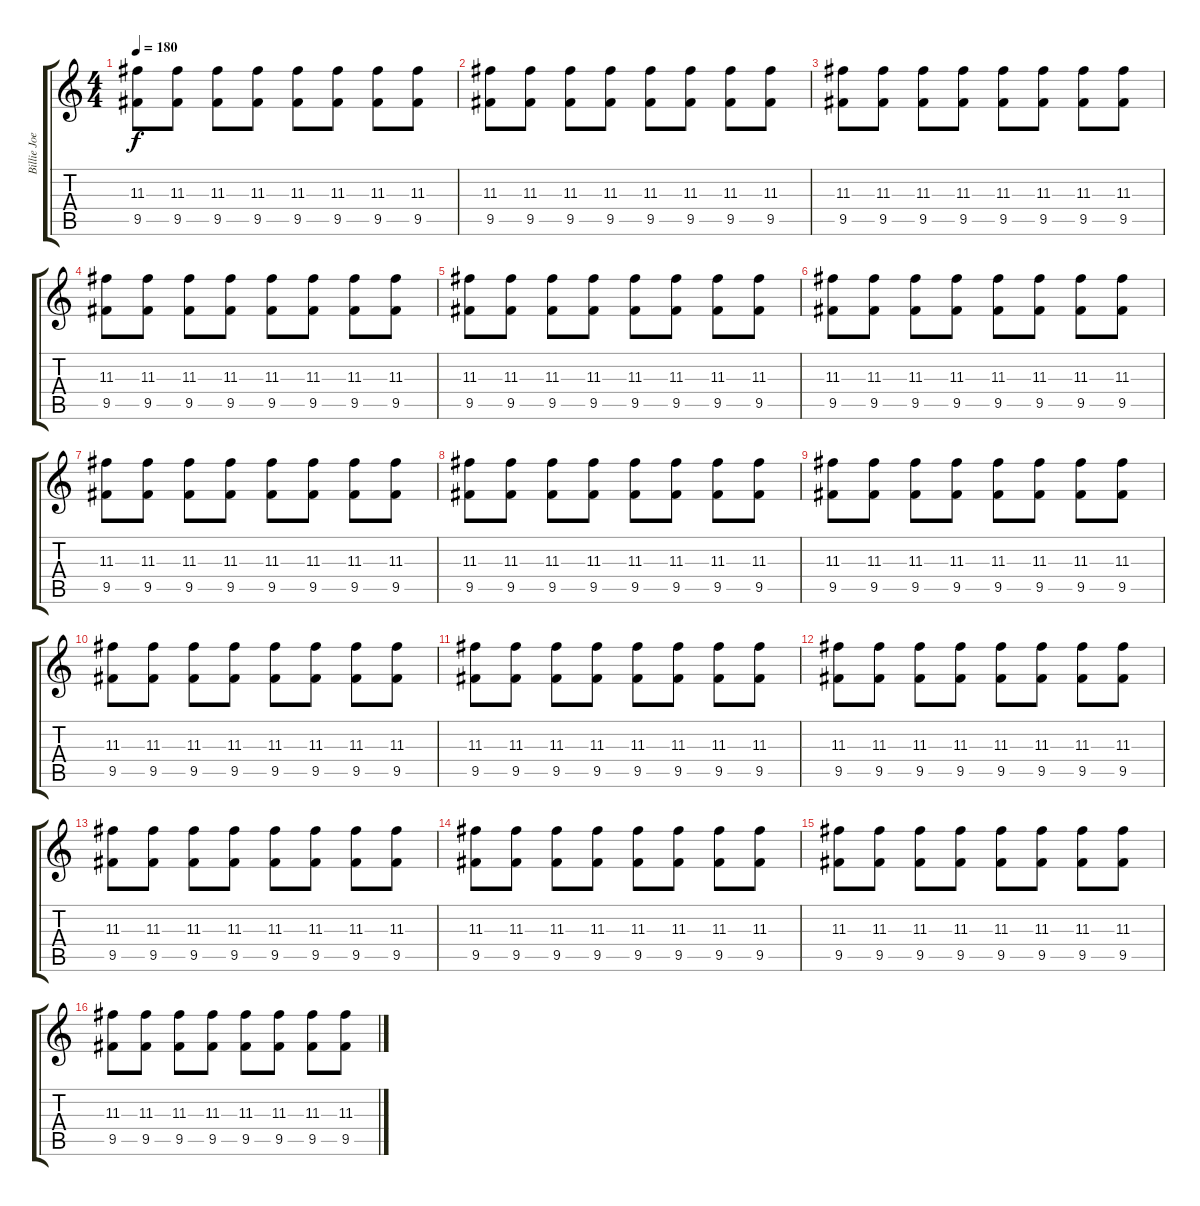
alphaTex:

\track ("Billie Joe Guitar" "Billie Joe") {instrument distortionguitar}
\staff {score tabs}
\tuning (E4 B3 G3 D3 A2 E2) {hide}
\ts (4 4)
\tempo 180
\clef g2
\ks c
(11.3 9.5).8{dy f} (11.3 9.5).8 (11.3 9.5).8 (11.3 9.5).8 (11.3 9.5).8 (11.3 9.5).8 (11.3 9.5).8 (11.3 9.5).8 |
(11.3 9.5).8 (11.3 9.5).8 (11.3 9.5).8 (11.3 9.5).8 (11.3 9.5).8 (11.3 9.5).8 (11.3 9.5).8 (11.3 9.5).8 |
(11.3 9.5).8 (11.3 9.5).8 (11.3 9.5).8 (11.3 9.5).8 (11.3 9.5).8 (11.3 9.5).8 (11.3 9.5).8 (11.3 9.5).8 |
(11.3 9.5).8 (11.3 9.5).8 (11.3 9.5).8 (11.3 9.5).8 (11.3 9.5).8 (11.3 9.5).8 (11.3 9.5).8 (11.3 9.5).8 |
(11.3 9.5).8 (11.3 9.5).8 (11.3 9.5).8 (11.3 9.5).8 (11.3 9.5).8 (11.3 9.5).8 (11.3 9.5).8 (11.3 9.5).8 |
(11.3 9.5).8 (11.3 9.5).8 (11.3 9.5).8 (11.3 9.5).8 (11.3 9.5).8 (11.3 9.5).8 (11.3 9.5).8 (11.3 9.5).8 |
(11.3 9.5).8 (11.3 9.5).8 (11.3 9.5).8 (11.3 9.5).8 (11.3 9.5).8 (11.3 9.5).8 (11.3 9.5).8 (11.3 9.5).8 |
(11.3 9.5).8 (11.3 9.5).8 (11.3 9.5).8 (11.3 9.5).8 (11.3 9.5).8 (11.3 9.5).8 (11.3 9.5).8 (11.3 9.5).8 |
(11.3 9.5).8 (11.3 9.5).8 (11.3 9.5).8 (11.3 9.5).8 (11.3 9.5).8 (11.3 9.5).8 (11.3 9.5).8 (11.3 9.5).8 |
(11.3 9.5).8 (11.3 9.5).8 (11.3 9.5).8 (11.3 9.5).8 (11.3 9.5).8 (11.3 9.5).8 (11.3 9.5).8 (11.3 9.5).8 |
(11.3 9.5).8{volume 10} (11.3 9.5).8 (11.3 9.5).8 (11.3 9.5).8 (11.3 9.5).8 (11.3 9.5).8 (11.3 9.5).8 (11.3 9.5).8 |
(11.3 9.5).8 (11.3 9.5).8 (11.3 9.5).8 (11.3 9.5).8 (11.3 9.5).8 (11.3 9.5).8 (11.3 9.5).8 (11.3 9.5).8 |
(11.3 9.5).8{volume 8} (11.3 9.5).8 (11.3 9.5).8 (11.3 9.5).8 (11.3 9.5).8 (11.3 9.5).8 (11.3 9.5).8 (11.3 9.5).8 |
(11.3 9.5).8 (11.3 9.5).8 (11.3 9.5).8 (11.3 9.5).8 (11.3 9.5).8 (11.3 9.5).8 (11.3 9.5).8 (11.3 9.5).8 |
(11.3 9.5).8{volume 6} (11.3 9.5).8 (11.3 9.5).8 (11.3 9.5).8 (11.3 9.5).8 (11.3 9.5).8 (11.3 9.5).8 (11.3 9.5).8 |
(11.3 9.5).8 (11.3 9.5).8 (11.3 9.5).8 (11.3 9.5).8 (11.3 9.5).8 (11.3 9.5).8 (11.3 9.5).8 (11.3 9.5).8
